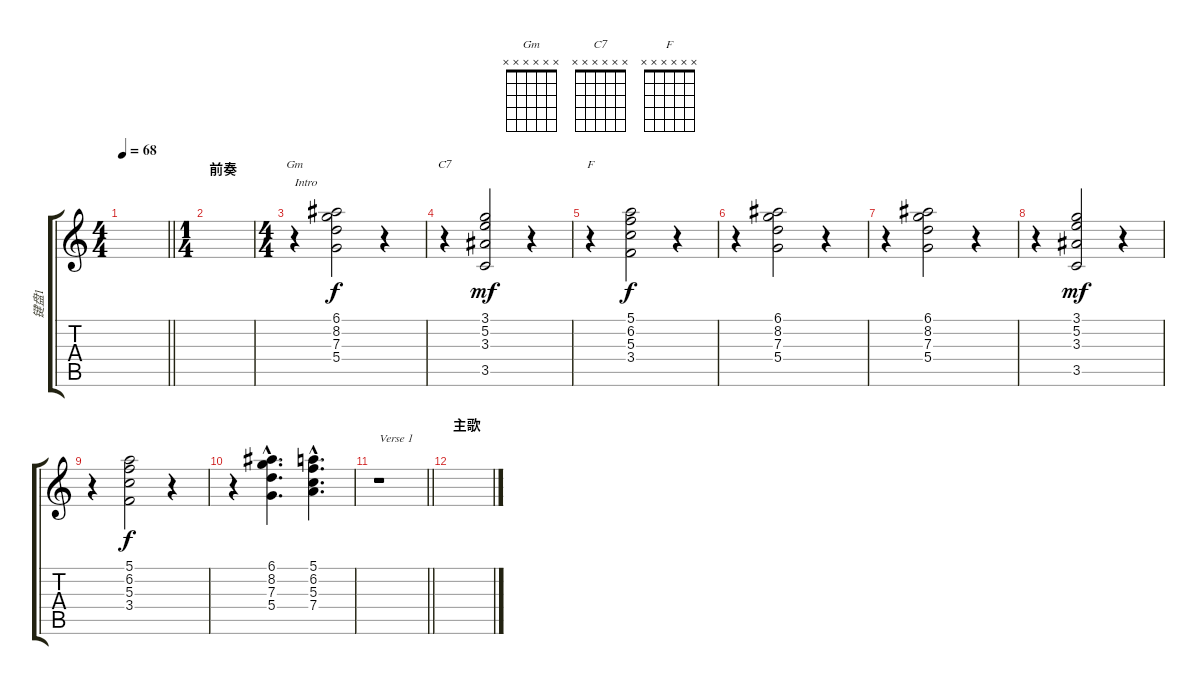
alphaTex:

\track ("键盘1" "键盘1") {instrument fx5brightness}
\staff {score tabs}
\tuning (E5 B4 G4 D4 A3 E3) {hide}
\chord ("Gm" x x x x x x)
\chord ("C7" x x x x x x)
\chord ("F" x x x x x x)
\ts (4 4)
\tempo 68
\clef g2
\barLineRight lightlight
\ks c
|
\ts (1 4)
\section ("" "前奏")
|
\ts (4 4)
r.4{ch "Gm" txt "Intro"} (6.1 8.2 7.3 5.4).2 r.4 |
r.4{ch "C7"} (3.1 5.2 3.3 3.5).2{dy mf} r.4 |
r.4{ch "F"} (5.1 6.2 5.3 3.4).2{dy f} r.4 |
r.4 (6.1 8.2 7.3 5.4).2 r.4 |
r.4 (6.1 8.2 7.3 5.4).2 r.4 |
r.4 (3.1 5.2 3.3 3.5).2{dy mf} r.4 |
r.4 (5.1 6.2 5.3 3.4).2{dy f} r.4 |
r.4 (6.1{hac} 8.2{hac} 7.3{hac} 5.4{hac}).4{d} (5.1{hac} 6.2{hac} 5.3{hac} 7.4{hac}).4{d} |
\barLineRight lightlight
r.1{txt "Verse 1"} |
\section ("" "主歌")
